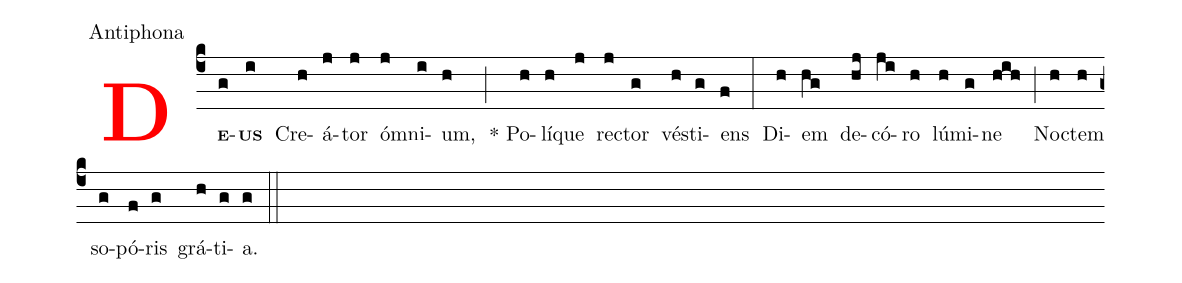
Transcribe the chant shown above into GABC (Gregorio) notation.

office-part: Antiphona;
%%
<v>\bf\textcolor{red}{D}</v><v>\bf\scriptsize{E}</v>(c4g)<v>\bf\scriptsize{US}</v>(i) Cre(h)á(j)tor(j) óm(j)ni(i)um,(h) (;)* Po(h)lí(h)que(j) rec(j)tor(g) vés(h)ti(g)ens(f) (:)
Di(h)em(hg) de(hj)có(ji)ro(h) lú(h)mi(g)ne(hih) (;) Noc(h)tem(h) so(g)pó(f)ris(g) grá(h)ti(g)a.(g) (::)
